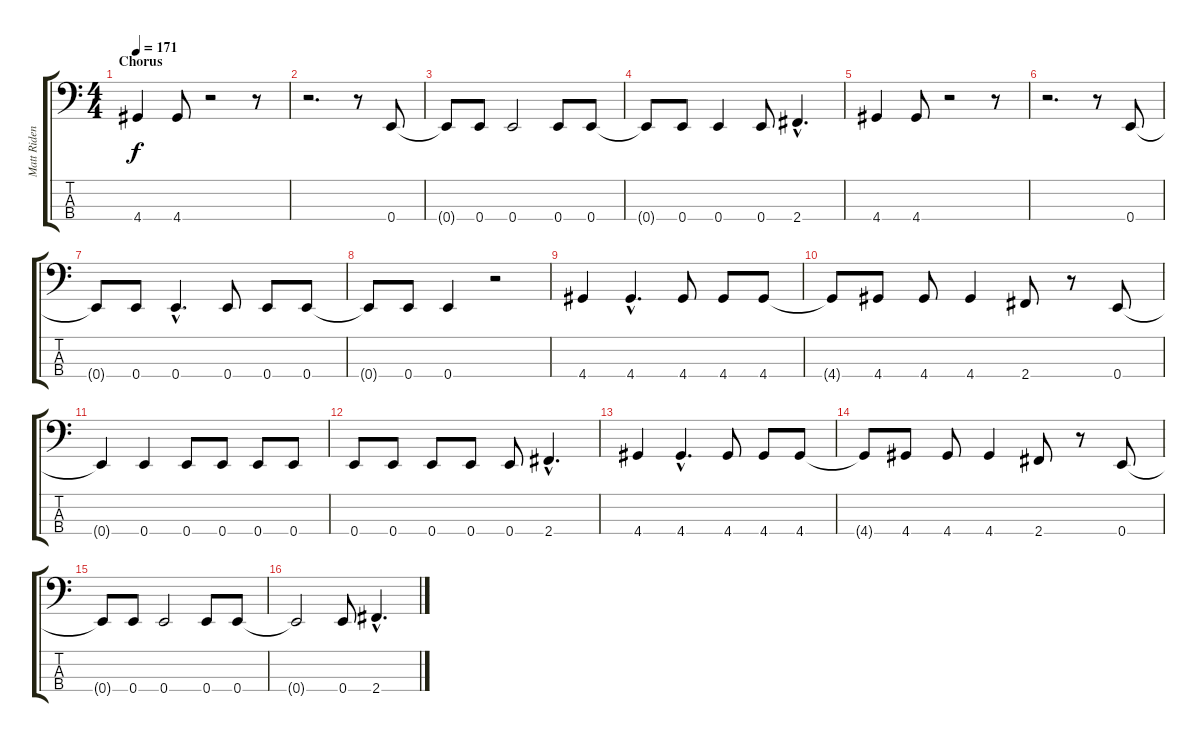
\track ("Matt Ridenour (Bass)" "Matt Riden") {instrument electricbasspick}
\staff {score tabs}
\tuning (G2 D2 A1 E1) {hide}
\ts (4 4)
\section ("" "Chorus")
\tempo 171
\clef f4
\ks c
4.4.4{dy f} 4.4.8 r.2 r.8 |
r.2{d} r.8 0.4.8 |
0.4{t}.8 0.4.8 0.4.2 0.4.8 0.4.8 |
0.4{t}.8 0.4.8 0.4.4 0.4.8 2.4{hac}.4{d} |
4.4.4 4.4.8 r.2 r.8 |
r.2{d} r.8 0.4.8 |
0.4{t}.8 0.4.8 0.4{hac}.4{d} 0.4.8 0.4.8 0.4.8 |
0.4{t}.8 0.4.8 0.4.4 r.2 |
4.4.4 4.4{hac}.4{d} 4.4.8 4.4.8 4.4.8 |
4.4{t}.8 4.4.8 4.4.8 4.4.4 2.4.8 r.8 0.4.8 |
0.4{t}.4 0.4.4 0.4.8 0.4.8 0.4.8 0.4.8 |
0.4.8 0.4.8 0.4.8 0.4.8 0.4.8 2.4{hac}.4{d} |
4.4.4 4.4{hac}.4{d} 4.4.8 4.4.8 4.4.8 |
4.4{t}.8 4.4.8 4.4.8 4.4.4 2.4.8 r.8 0.4.8 |
0.4{t}.8 0.4.8 0.4.2 0.4.8 0.4.8 |
0.4{t}.2 0.4.8 2.4{hac}.4{d}
